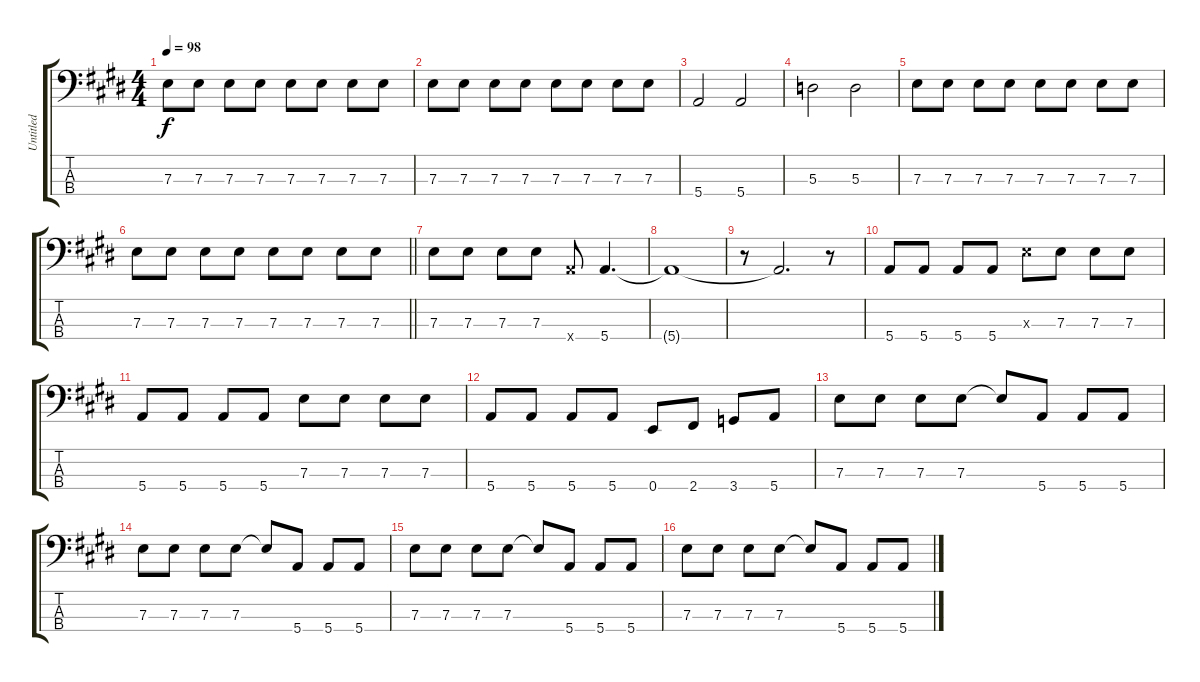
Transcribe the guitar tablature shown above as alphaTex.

\track ("Untitled" "Untitled") {instrument electricbassfinger}
\staff {score tabs}
\tuning (G2 D2 A1 E1) {hide}
\ts (4 4)
\tempo 98
\clef f4
\ks e
7.3.8{dy f} 7.3.8 7.3.8 7.3.8 7.3.8 7.3.8 7.3.8 7.3.8 |
\ks c#minor
7.3.8 7.3.8 7.3.8 7.3.8 7.3.8 7.3.8 7.3.8 7.3.8 |
\ks e
5.4.2 5.4.2 |
\ks c#minor
5.3.2 5.3.2 |
\ks e
7.3.8 7.3.8 7.3.8 7.3.8 7.3.8 7.3.8 7.3.8 7.3.8 |
\barLineRight lightlight
\ks c#minor
7.3.8 7.3.8 7.3.8 7.3.8 7.3.8 7.3.8 7.3.8 7.3.8 |
\ks e
7.3.8 7.3.8 7.3.8 7.3.8 5.4{x}.8 5.4.4{d} |
\ks c#minor
5.4{t}.1 |
\ks e
r.8 5.4{t}.2{d} r.8 |
\ks c#minor
5.4.8 5.4.8 5.4.8 5.4.8 7.3{x}.8 7.3.8 7.3.8 7.3.8 |
\ks e
5.4.8 5.4.8 5.4.8 5.4.8 7.3.8 7.3.8 7.3.8 7.3.8 |
\ks c#minor
5.4.8 5.4.8 5.4.8 5.4.8 0.4.8 2.4.8 3.4.8 5.4.8 |
\ks e
7.3.8 7.3.8 7.3.8 7.3.8 7.3{t}.8 5.4.8 5.4.8 5.4.8 |
\ks c#minor
7.3.8 7.3.8 7.3.8 7.3.8 7.3{t}.8 5.4.8 5.4.8 5.4.8 |
\ks e
7.3.8 7.3.8 7.3.8 7.3.8 7.3{t}.8 5.4.8 5.4.8 5.4.8 |
\ks c#minor
7.3.8 7.3.8 7.3.8 7.3.8 7.3{t}.8 5.4.8 5.4.8 5.4.8
